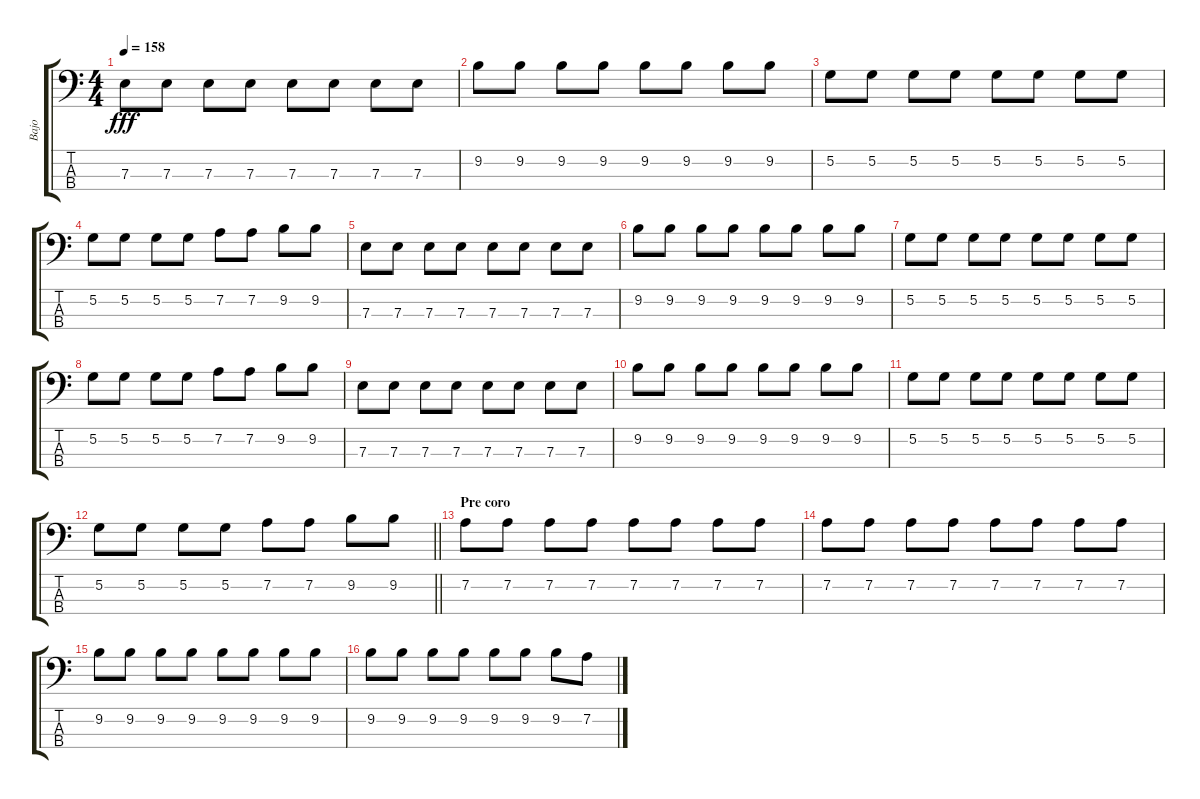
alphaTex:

\track ("Bajo" "Bajo") {instrument electricbasspick}
\staff {score tabs}
\tuning (G2 D2 A1 E1) {hide}
\ts (4 4)
\tempo 158
\clef f4
\ks c
7.3.8{dy fff} 7.3.8 7.3.8 7.3.8 7.3.8 7.3.8 7.3.8 7.3.8 |
9.2.8 9.2.8 9.2.8 9.2.8 9.2.8 9.2.8 9.2.8 9.2.8 |
5.2.8 5.2.8 5.2.8 5.2.8 5.2.8 5.2.8 5.2.8 5.2.8 |
5.2.8 5.2.8 5.2.8 5.2.8 7.2.8 7.2.8 9.2.8 9.2.8 |
7.3.8 7.3.8 7.3.8 7.3.8 7.3.8 7.3.8 7.3.8 7.3.8 |
9.2.8 9.2.8 9.2.8 9.2.8 9.2.8 9.2.8 9.2.8 9.2.8 |
5.2.8 5.2.8 5.2.8 5.2.8 5.2.8 5.2.8 5.2.8 5.2.8 |
5.2.8 5.2.8 5.2.8 5.2.8 7.2.8 7.2.8 9.2.8 9.2.8 |
7.3.8 7.3.8 7.3.8 7.3.8 7.3.8 7.3.8 7.3.8 7.3.8 |
9.2.8 9.2.8 9.2.8 9.2.8 9.2.8 9.2.8 9.2.8 9.2.8 |
5.2.8 5.2.8 5.2.8 5.2.8 5.2.8 5.2.8 5.2.8 5.2.8 |
\barLineRight lightlight
5.2.8 5.2.8 5.2.8 5.2.8 7.2.8 7.2.8 9.2.8 9.2.8 |
\section ("" "Pre coro")
7.2.8 7.2.8 7.2.8 7.2.8 7.2.8 7.2.8 7.2.8 7.2.8 |
7.2.8 7.2.8 7.2.8 7.2.8 7.2.8 7.2.8 7.2.8 7.2.8 |
9.2.8 9.2.8 9.2.8 9.2.8 9.2.8 9.2.8 9.2.8 9.2.8 |
9.2.8 9.2.8 9.2.8 9.2.8 9.2.8 9.2.8 9.2.8 7.2.8
